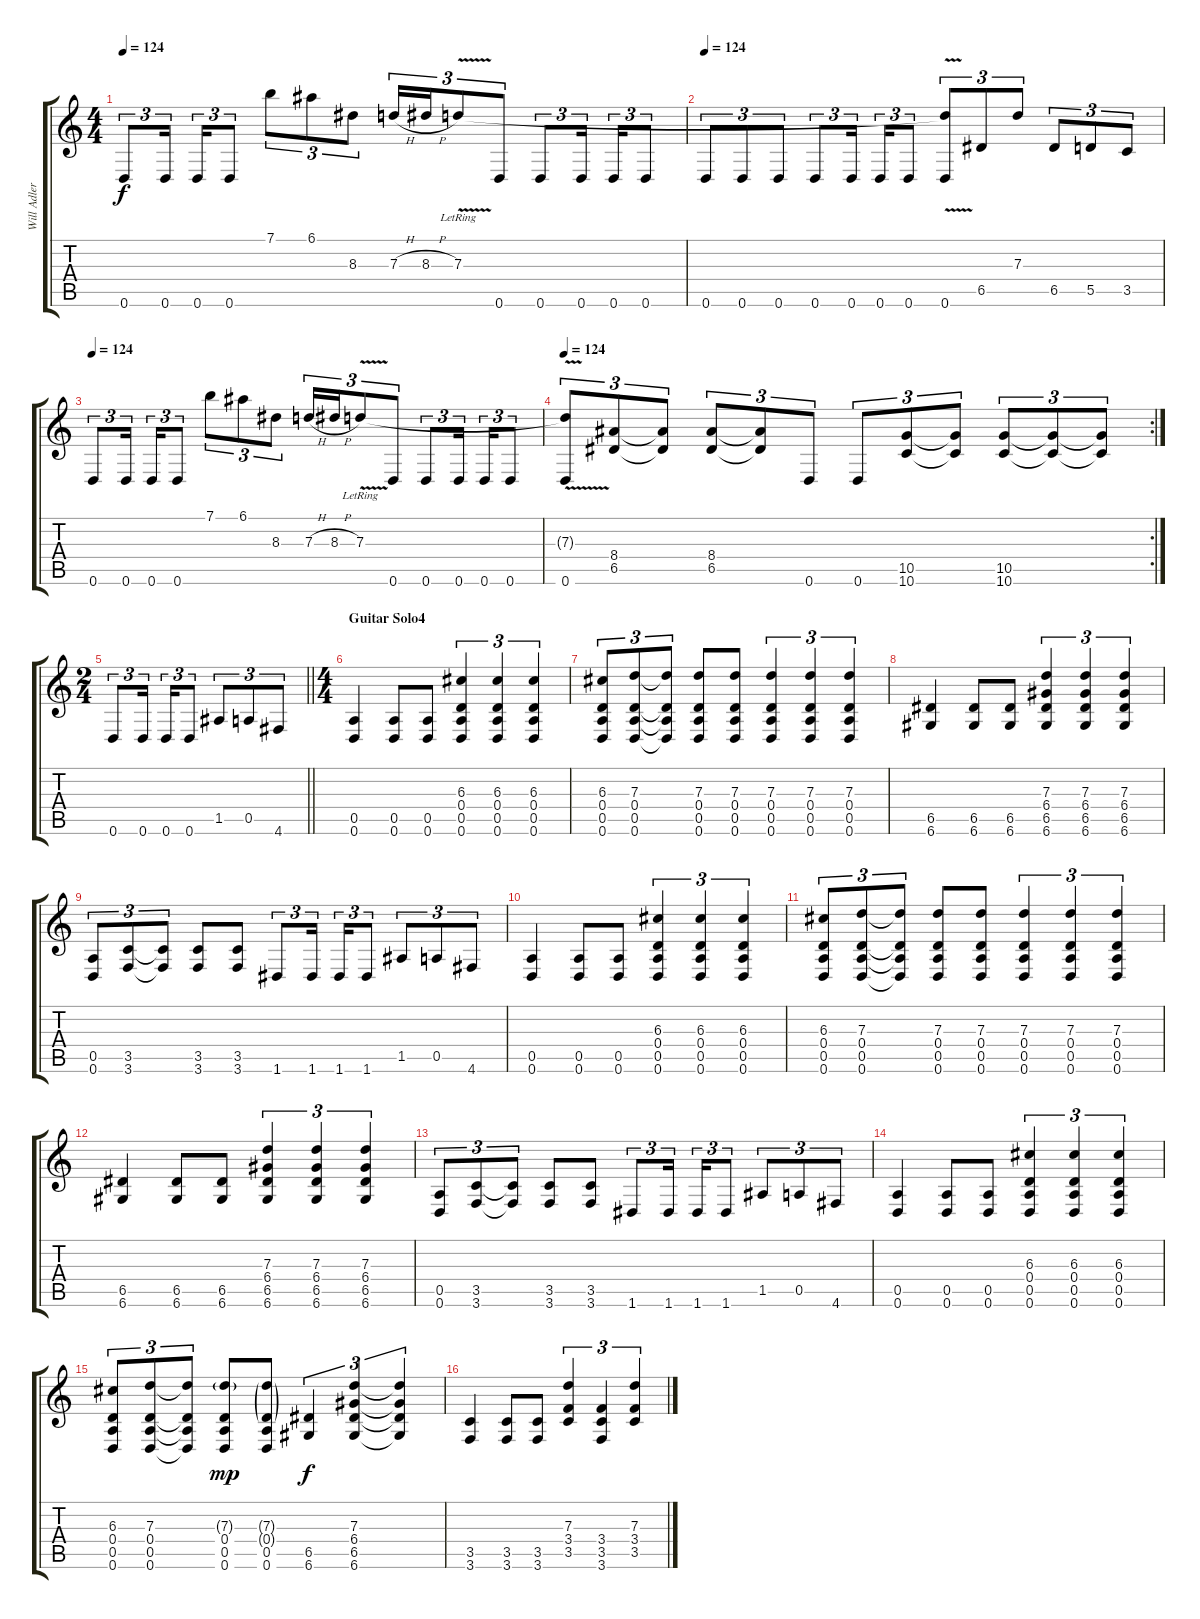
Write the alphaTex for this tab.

\track ("Will Adler - Rhythm" "Will Adler") {instrument distortionguitar}
\staff {score tabs}
\tuning (E4 B3 G3 D3 A2 D2) {hide}
\ts (4 4)
\tempo 124
\clef g2
\ks c
0.6.8{tu (3 2) dy f} 0.6.16{tu (3 2) beam splitsecondary} 0.6.16{tu (3 2)} 0.6.8{tu (3 2)} 7.1.8{tu (3 2)} 6.1.8{tu (3 2)} 8.3.8{tu (3 2)} 7.3{h}.16{tu (3 2)} 8.3{h}.16{tu (3 2)} 7.3{v lr}.8{tu (3 2)} 0.6.8{tu (3 2)} 0.6.8{tu (3 2)} 0.6.16{tu (3 2) beam splitsecondary} 0.6.16{tu (3 2)} 0.6.8{tu (3 2)} |
\tempo 124
0.6.8{tu (3 2)} 0.6.8{tu (3 2)} 0.6.8{tu (3 2)} 0.6.8{tu (3 2)} 0.6.16{tu (3 2) beam splitsecondary} 0.6.16{tu (3 2)} 0.6.8{tu (3 2)} (7.3{t} 0.6).8{tu (3 2)} 6.5.8{tu (3 2)} 7.3.8{tu (3 2)} 6.5.8{tu (3 2)} 5.5.8{tu (3 2)} 3.5.8{tu (3 2)} |
\tempo 124
0.6.8{tu (3 2)} 0.6.16{tu (3 2) beam splitsecondary} 0.6.16{tu (3 2)} 0.6.8{tu (3 2)} 7.1.8{tu (3 2)} 6.1.8{tu (3 2)} 8.3.8{tu (3 2)} 7.3{h}.16{tu (3 2)} 8.3{h}.16{tu (3 2)} 7.3{v lr}.8{tu (3 2)} 0.6.8{tu (3 2)} 0.6.8{tu (3 2)} 0.6.16{tu (3 2) beam splitsecondary} 0.6.16{tu (3 2)} 0.6.8{tu (3 2)} |
\rc 2
\tempo 124
(7.3{t} 0.6).8{tu (3 2)} (8.4 6.5).8{tu (3 2)} (8.4{t} 6.5{t}).8{tu (3 2)} (8.4 6.5).8{tu (3 2)} (8.4{t} 6.5{t}).8{tu (3 2)} 0.6.8{tu (3 2)} 0.6.8{tu (3 2)} (10.5 10.6).8{tu (3 2)} (10.5{t} 10.6{t}).8{tu (3 2)} (10.5 10.6).8{tu (3 2)} (10.5{t} 10.6{t}).8{tu (3 2)} (10.5{t} 10.6{t}).8{tu (3 2)} |
\ts (2 4)
\barLineRight lightlight
0.6.8{tu (3 2)} 0.6.16{tu (3 2) beam splitsecondary} 0.6.16{tu (3 2)} 0.6.8{tu (3 2)} 1.5.8{tu (3 2)} 0.5.8{tu (3 2)} 4.6.8{tu (3 2)} |
\ts (4 4)
\section ("" "Guitar Solo4")
(0.5 0.6).4 (0.5 0.6).8 (0.5 0.6).8 (6.3 0.4 0.5 0.6).4{tu (3 2)} (6.3 0.4 0.5 0.6).4{tu (3 2)} (6.3 0.4 0.5 0.6).4{tu (3 2)} |
(6.3 0.4 0.5 0.6).8{tu (3 2)} (7.3 0.4 0.5 0.6).8{tu (3 2)} (7.3{t} 0.4{t} 0.5{t} 0.6{t}).8{tu (3 2)} (7.3 0.4 0.5 0.6).8 (7.3 0.4 0.5 0.6).8 (7.3 0.4 0.5 0.6).4{tu (3 2)} (7.3 0.4 0.5 0.6).4{tu (3 2)} (7.3 0.4 0.5 0.6).4{tu (3 2)} |
(6.5 6.6).4 (6.5 6.6).8 (6.5 6.6).8 (7.3 6.4 6.5 6.6).4{tu (3 2)} (7.3 6.4 6.5 6.6).4{tu (3 2)} (7.3 6.4 6.5 6.6).4{tu (3 2)} |
(0.5 0.6).8{tu (3 2)} (3.5 3.6).8{tu (3 2)} (3.5{t} 3.6{t}).8{tu (3 2)} (3.5 3.6).8 (3.5 3.6).8 1.6.8{tu (3 2)} 1.6.16{tu (3 2) beam splitsecondary} 1.6.16{tu (3 2)} 1.6.8{tu (3 2)} 1.5.8{tu (3 2)} 0.5.8{tu (3 2)} 4.6.8{tu (3 2)} |
(0.5 0.6).4 (0.5 0.6).8 (0.5 0.6).8 (6.3 0.4 0.5 0.6).4{tu (3 2)} (6.3 0.4 0.5 0.6).4{tu (3 2)} (6.3 0.4 0.5 0.6).4{tu (3 2)} |
(6.3 0.4 0.5 0.6).8{tu (3 2)} (7.3 0.4 0.5 0.6).8{tu (3 2)} (7.3{t} 0.4{t} 0.5{t} 0.6{t}).8{tu (3 2)} (7.3 0.4 0.5 0.6).8 (7.3 0.4 0.5 0.6).8 (7.3 0.4 0.5 0.6).4{tu (3 2)} (7.3 0.4 0.5 0.6).4{tu (3 2)} (7.3 0.4 0.5 0.6).4{tu (3 2)} |
(6.5 6.6).4 (6.5 6.6).8 (6.5 6.6).8 (7.3 6.4 6.5 6.6).4{tu (3 2)} (7.3 6.4 6.5 6.6).4{tu (3 2)} (7.3 6.4 6.5 6.6).4{tu (3 2)} |
(0.5 0.6).8{tu (3 2)} (3.5 3.6).8{tu (3 2)} (3.5{t} 3.6{t}).8{tu (3 2)} (3.5 3.6).8 (3.5 3.6).8 1.6.8{tu (3 2)} 1.6.16{tu (3 2) beam splitsecondary} 1.6.16{tu (3 2)} 1.6.8{tu (3 2)} 1.5.8{tu (3 2)} 0.5.8{tu (3 2)} 4.6.8{tu (3 2)} |
(0.5 0.6).4 (0.5 0.6).8 (0.5 0.6).8 (6.3 0.4 0.5 0.6).4{tu (3 2)} (6.3 0.4 0.5 0.6).4{tu (3 2)} (6.3 0.4 0.5 0.6).4{tu (3 2)} |
(6.3 0.4 0.5 0.6).8{tu (3 2)} (7.3 0.4 0.5 0.6).8{tu (3 2)} (7.3{t} 0.4{t} 0.5{t} 0.6{t}).8{tu (3 2)} (7.3{g} 0.4 0.5 0.6).8{dy mp} (7.3{g} 0.4{g} 0.5 0.6).8 (6.5 6.6).4{tu (3 2) dy f} (7.3 6.4 6.5 6.6).4{tu (3 2)} (7.3{t} 6.4{t} 6.5{t} 6.6{t}).4{tu (3 2)} |
(3.5 3.6).4 (3.5 3.6).8 (3.5 3.6).8 (7.3 3.4 3.5).4{tu (3 2)} (3.4 3.5 3.6).4{tu (3 2)} (7.3 3.4 3.5).4{tu (3 2)}
